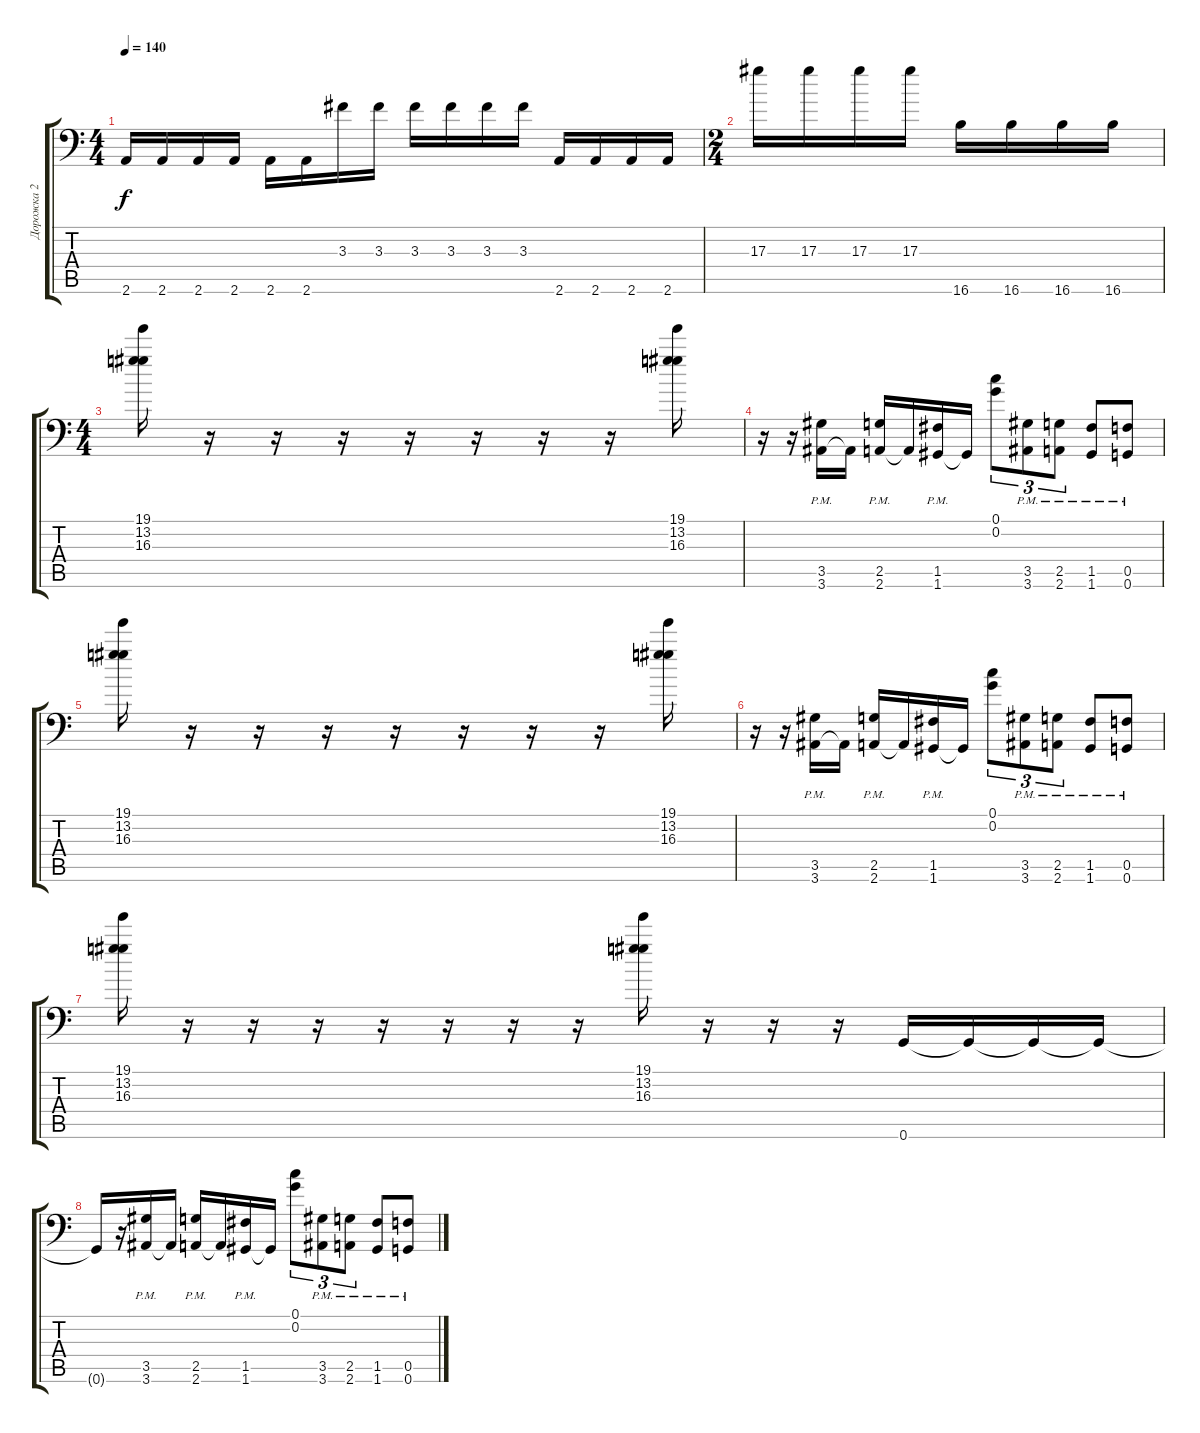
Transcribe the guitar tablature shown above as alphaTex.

\track ("Дорожка 2" "Дорожка 2") {instrument distortionguitar}
\staff {score tabs}
\tuning (C4 G3 Eb3 Bb2 F2 G1) {hide}
\ts (4 4)
\tempo 140
\clef f4
\ks c
2.6.16{dy f} 2.6.16 2.6.16 2.6.16 2.6.16 2.6.16 3.3.16 3.3.16 3.3.16 3.3.16 3.3.16 3.3.16 2.6.16 2.6.16 2.6.16 2.6.16 |
\ts (2 4)
17.3.16 17.3.16 17.3.16 17.3.16 16.6.16 16.6.16 16.6.16 16.6.16 |
\ts (4 4)
(19.1 13.2 16.3).16 r.16 r.16 r.16 r.16 r.16 r.16 r.16 (19.1 13.2 16.3).16 |
r.16 r.16 (3.5 3.6{pm}).16 3.6{t}.16 (2.5 2.6{pm}).16 2.6{t}.16 (1.5 1.6{pm}).16 1.6{t}.16 (0.1 0.2).8{tu (3 2)} (3.5 3.6{pm}).8{tu (3 2)} (2.5 2.6{pm}).8{tu (3 2)} (1.5 1.6{pm}).8 (0.5 0.6{pm}).8 |
(19.1 13.2 16.3).16 r.16 r.16 r.16 r.16 r.16 r.16 r.16 (19.1 13.2 16.3).16 |
r.16 r.16 (3.5 3.6{pm}).16 3.6{t}.16 (2.5 2.6{pm}).16 2.6{t}.16 (1.5 1.6{pm}).16 1.6{t}.16 (0.1 0.2).8{tu (3 2)} (3.5 3.6{pm}).8{tu (3 2)} (2.5 2.6{pm}).8{tu (3 2)} (1.5 1.6{pm}).8 (0.5 0.6{pm}).8 |
(19.1 13.2 16.3).16 r.16 r.16 r.16 r.16 r.16 r.16 r.16 (19.1 13.2 16.3).16 r.16 r.16 r.16 0.6.16 0.6{t}.16 0.6{t}.16 0.6{t}.16 |
0.6{t}.16 r.16 (3.5 3.6{pm}).16 3.6{t}.16 (2.5 2.6{pm}).16 2.6{t}.16 (1.5 1.6{pm}).16 1.6{t}.16 (0.1 0.2).8{tu (3 2)} (3.5 3.6{pm}).8{tu (3 2)} (2.5 2.6{pm}).8{tu (3 2)} (1.5 1.6{pm}).8 (0.5 0.6{pm}).8
